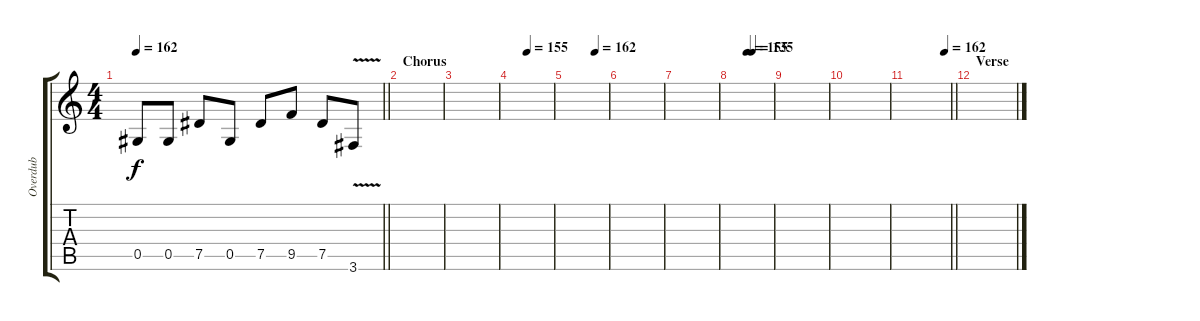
\track ("Overdub" "Overdub") {instrument distortionguitar}
\staff {score tabs}
\tuning (Eb4 Bb3 Gb3 Db3 Ab2 Eb2) {hide}
\ts (4 4)
\tempo 162
\clef g2
\barLineRight lightlight
\ks c
0.5.8{dy f} 0.5.8 7.5.8 0.5.8 7.5.8 9.5.8 7.5.8 3.6{v}.8 |
\section ("" "Chorus")
|
|
\tempo (155 0.375)
|
\tempo (162 0.6875)
|
|
|
\tempo (155 0.375)
\tempo (135 0.5)
|
|
|
\tempo (162 0.875)
\barLineRight lightlight
|
\section ("" "Verse")
